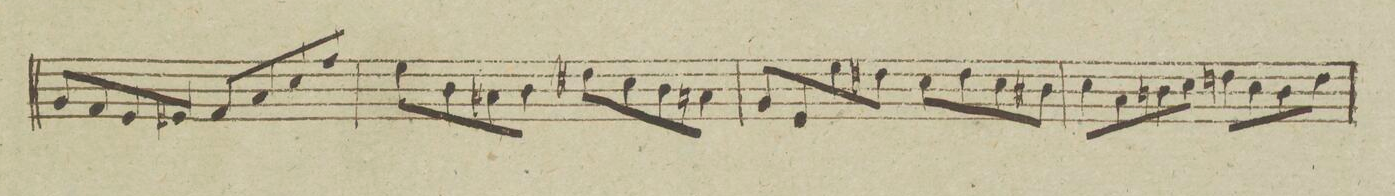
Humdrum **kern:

**kern	**dynam
*I"Basso	*
*clefF4	*
*k[]	*
*met(c|)	*
*M2/2	*
8BB/L	.
8AA/	.
8GG/	.
8GG#X/J	.
8AAL/	.
8C/	.
8E\	.
8A\J	.
=190	=190
8G\L	.
8D\	.
8C#X/	.
8D\J	.
8F#X\L	.
8E\	.
8D\	.
8Cn/J	.
=191	=191
8BBL/	.
8GG/	.
8G\	.
8F#XJ\	.
8E\L	.
8F#\	.
8E\	.
8D#X\J	.
=192	=192
8E\L	.
8C/	.
8Dn\	.
8E\J	.
8Fn\L	.
8E\	.
8D\	.
8F\J	.
=193	=193
*-	*-
